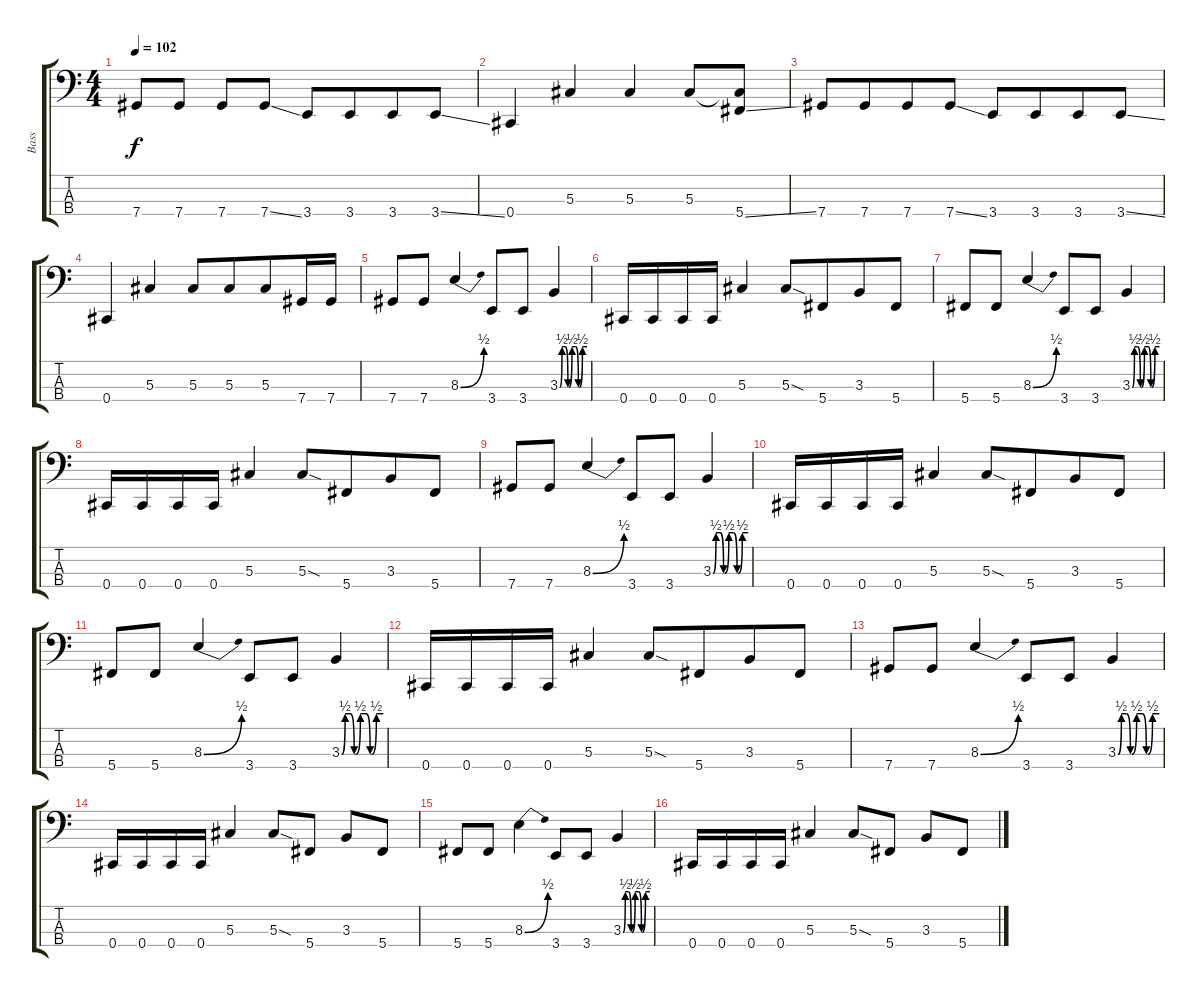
\track ("Bass" "Bass") {instrument electricbasspick}
\staff {score tabs}
\tuning (Gb2 Db2 Ab1 Db1) {hide}
\ts (4 4)
\tempo 102
\clef f4
\ks c
7.4.8{dy f} 7.4.8 7.4.8 7.4{ss}.8 3.4.8 3.4.8{beam merge} 3.4.8 3.4{ss}.8 |
0.4.4 5.3.4 5.3.4 5.3.8 (5.3{t} 5.4{ss}).8 |
7.4.8{beam merge} 7.4.8{beam merge} 7.4.8 7.4{ss}.8 3.4.8{beam merge} 3.4.8{beam merge} 3.4.8{beam merge} 3.4{ss}.8 |
0.4.4{beam merge} 5.3.4{beam merge} 5.3.8{beam merge} 5.3.8{beam merge} 5.3.8{beam merge} 7.4.16{beam merge} 7.4.16 |
7.4.8{beam merge} 7.4.8{beam merge} 8.3{be (bend 0 0 60 2)}.4{beam merge} 3.4.8{beam merge} 3.4.8{beam merge} 3.3{be (custom 0 0 5 2 12 2 18 0 20 0 27 2 35 2 41 0 43 0 50 2 60 2)}.4 |
0.4.16{beam merge} 0.4.16{beam merge} 0.4.16{beam merge} 0.4.16{beam merge} 5.3.4{beam merge} 5.3{sod}.8{beam merge} 5.4.8{beam merge} 3.3.8{beam merge} 5.4.8 |
5.4.8{beam merge} 5.4.8{beam merge} 8.3{be (bend 0 0 60 2)}.4{beam merge} 3.4.8 3.4.8 3.3{be (custom 0 0 5 2 12 2 18 0 20 0 27 2 35 2 41 0 43 0 50 2 60 2)}.4 |
0.4.16 0.4.16{beam merge} 0.4.16 0.4.16 5.3.4{beam merge} 5.3{sod}.8{beam merge} 5.4.8{beam merge} 3.3.8{beam merge} 5.4.8 |
7.4.8{beam merge} 7.4.8{beam merge} 8.3{be (bend 0 0 60 2)}.4{beam merge} 3.4.8{beam merge} 3.4.8{beam merge} 3.3{be (custom 0 0 5 2 12 2 18 0 20 0 27 2 35 2 41 0 43 0 50 2 60 2)}.4 |
0.4.16{beam merge} 0.4.16{beam merge} 0.4.16{beam merge} 0.4.16{beam merge} 5.3.4 5.3{sod}.8{beam merge} 5.4.8{beam merge} 3.3.8{beam merge} 5.4.8 |
5.4.8 5.4.8{beam merge} 8.3{be (bend 0 0 60 2)}.4 3.4.8{beam merge} 3.4.8{beam merge} 3.3{be (custom 0 0 5 2 12 2 18 0 20 0 27 2 35 2 41 0 43 0 50 2 60 2)}.4 |
0.4.16 0.4.16{beam merge} 0.4.16{beam merge} 0.4.16{beam merge} 5.3.4{beam merge} 5.3{sod}.8{beam merge} 5.4.8{beam merge} 3.3.8{beam merge} 5.4.8 |
7.4.8{beam merge} 7.4.8{beam merge} 8.3{be (bend 0 0 60 2)}.4 3.4.8{beam merge} 3.4.8{beam merge} 3.3{be (custom 0 0 5 2 12 2 18 0 20 0 27 2 35 2 41 0 43 0 50 2 60 2)}.4 |
0.4.16{beam merge} 0.4.16{beam merge} 0.4.16{beam merge} 0.4.16 5.3.4{beam merge} 5.3{sod}.8{beam merge} 5.4.8 3.3.8 5.4.8 |
5.4.8 5.4.8 8.3{be (bend 0 0 60 2)}.4 3.4.8 3.4.8 3.3{be (custom 0 0 5 2 12 2 18 0 20 0 27 2 35 2 41 0 43 0 50 2 60 2)}.4 |
0.4.16 0.4.16 0.4.16 0.4.16 5.3.4 5.3{sod}.8 5.4.8 3.3.8 5.4.8
